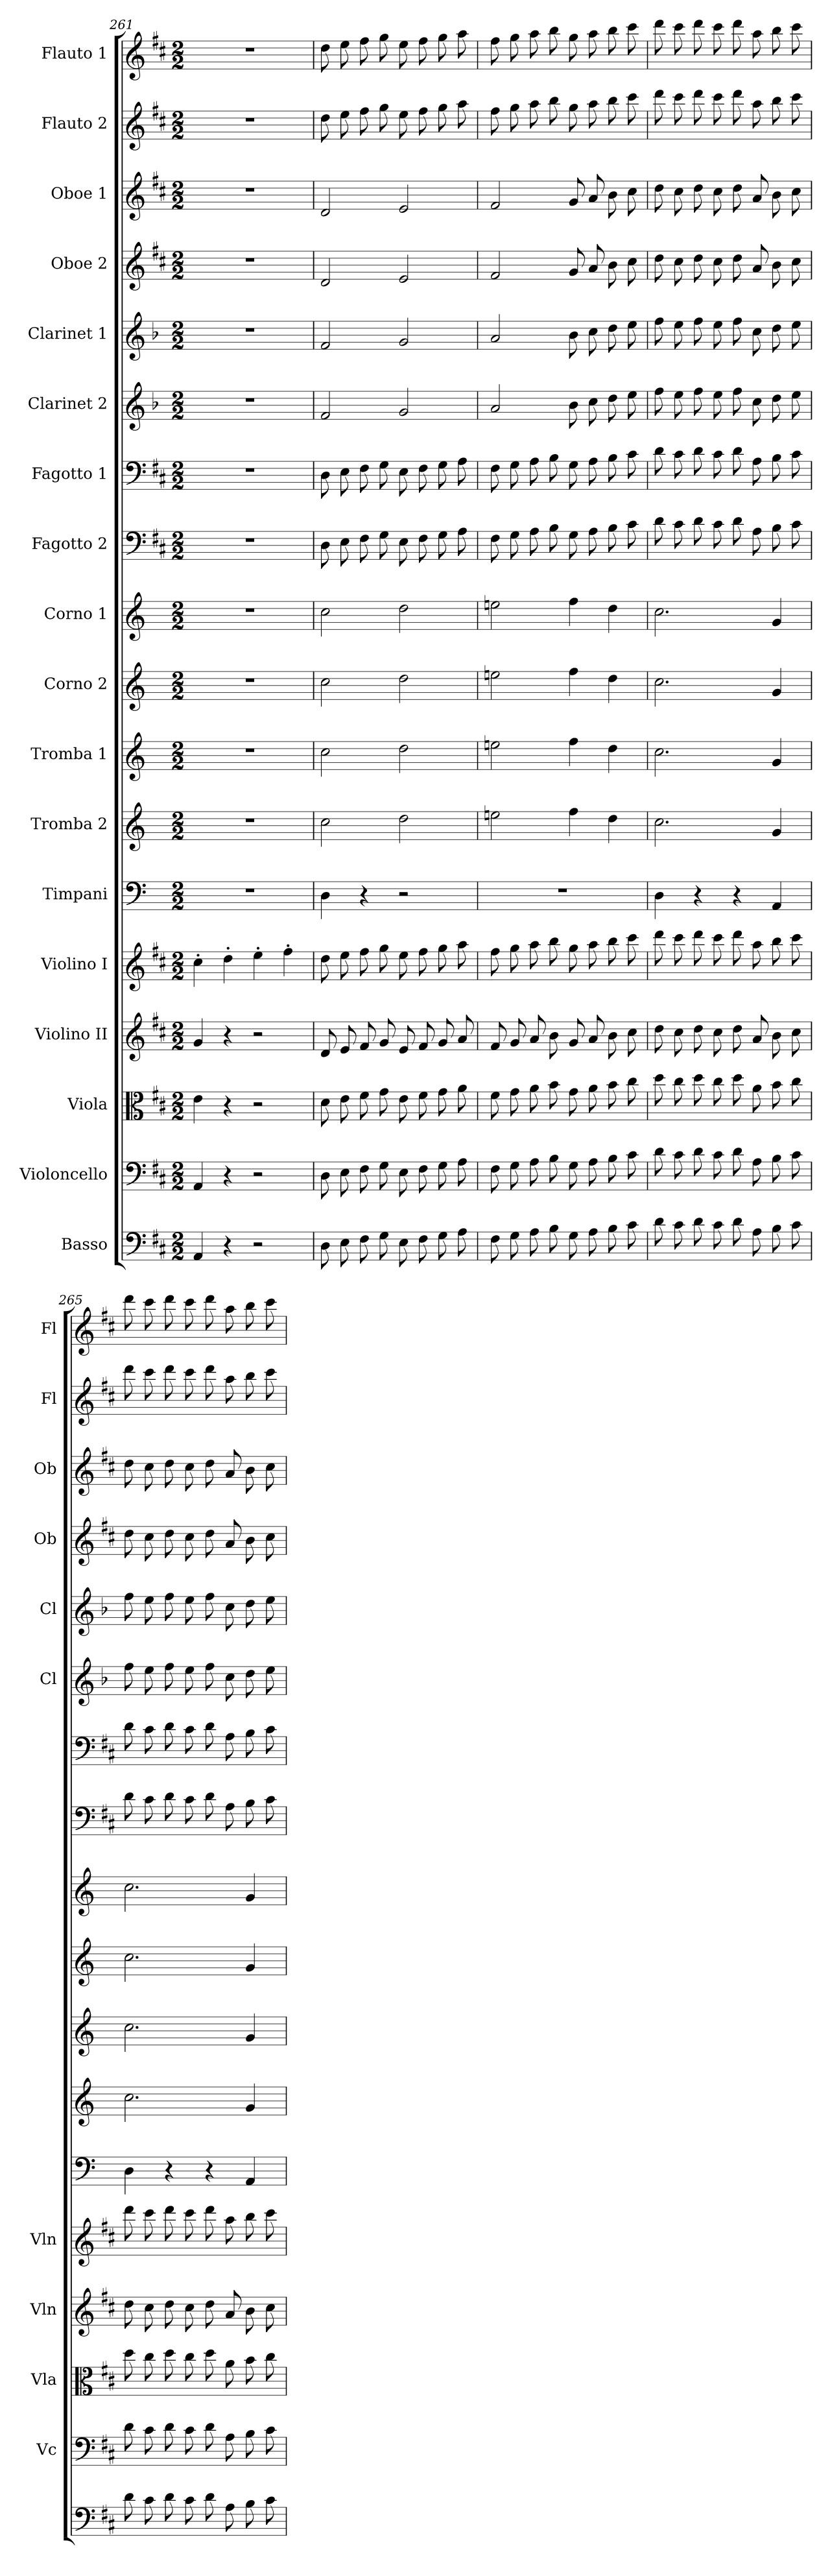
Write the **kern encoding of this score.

**kern	**kern	**kern	**kern	**kern	**kern	**kern	**kern	**kern	**kern	**kern	**kern	**kern	**kern	**kern	**kern	**kern	**kern
*part18	*part17	*part16	*part15	*part14	*part13	*part12	*part11	*part10	*part9	*part8	*part7	*part6	*part5	*part4	*part3	*part2	*part1
*staff18	*staff17	*staff16	*staff15	*staff14	*staff13	*staff12	*staff11	*staff10	*staff9	*staff8	*staff7	*staff6	*staff5	*staff4	*staff3	*staff2	*staff1
*I"Basso	*I"Violoncello	*I"Viola	*I"Violino II	*I"Violino I	*I"Timpani	*I"Tromba 2	*I"Tromba 1	*I"Corno 2	*I"Corno 1	*I"Fagotto 2	*I"Fagotto 1	*I"Clarinet 2	*I"Clarinet 1	*I"Oboe 2	*I"Oboe 1	*I"Flauto 2	*I"Flauto 1
*	*I'Vc	*I'Vla	*I'Vln	*I'Vln	*	*	*	*	*	*	*	*I'Cl	*I'Cl	*I'Ob	*I'Ob	*I'Fl	*I'Fl
*clefF4	*clefF4	*clefC3	*clefG2	*clefG2	*clefF4	*clefG2	*clefG2	*clefG2	*clefG2	*clefF4	*clefF4	*clefG2	*clefG2	*clefG2	*clefG2	*clefG2	*clefG2
*ITrd7c12	*	*	*	*	*	*ITrd-1c-2	*ITrd-1c-2	*ITrd6c10	*ITrd6c10	*	*	*ITrd2c3	*ITrd2c3	*	*	*	*
*k[f#c#]	*k[f#c#]	*k[f#c#]	*k[f#c#]	*k[f#c#]	*	*	*	*	*	*k[f#c#]	*k[f#c#]	*k[f#c#]	*k[f#c#]	*k[f#c#]	*k[f#c#]	*k[f#c#]	*k[f#c#]
*M2/2	*M2/2	*M2/2	*M2/2	*M2/2	*M2/2	*M2/2	*M2/2	*M2/2	*M2/2	*M2/2	*M2/2	*M2/2	*M2/2	*M2/2	*M2/2	*M2/2	*M2/2
=261	=261	=261	=261	=261	=261	=261	=261	=261	=261	=261	=261	=261	=261	=261	=261	=261	=261
4AAA	4AA	4e	4g	4cc#'	1r	1r	1r	1r	1r	1r	1r	1r	1r	1r	1r	1r	1r
4r	4r	4r	4r	4dd'	.	.	.	.	.	.	.	.	.	.	.	.	.
2r	2r	2r	2r	4ee'	.	.	.	.	.	.	.	.	.	.	.	.	.
.	.	.	.	4ff#'	.	.	.	.	.	.	.	.	.	.	.	.	.
=262	=262	=262	=262	=262	=262	=262	=262	=262	=262	=262	=262	=262	=262	=262	=262	=262	=262
8DD	8D	8d	8d	8dd	4D	2dd	2dd	2d	2d	8D	8D	2d	2d	2d	2d	8dd	8dd
8EE	8E	8e	8e	8ee	.	.	.	.	.	8E	8E	.	.	.	.	8ee	8ee
8FF#	8F#	8f#	8f#	8ff#	4r	.	.	.	.	8F#	8F#	.	.	.	.	8ff#	8ff#
8GG	8G	8g	8g	8gg	.	.	.	.	.	8G	8G	.	.	.	.	8gg	8gg
8EE	8E	8e	8e	8ee	2r	2ee	2ee	2e	2e	8E	8E	2e	2e	2e	2e	8ee	8ee
8FF#	8F#	8f#	8f#	8ff#	.	.	.	.	.	8F#	8F#	.	.	.	.	8ff#	8ff#
8GG	8G	8g	8g	8gg	.	.	.	.	.	8G	8G	.	.	.	.	8gg	8gg
8AA	8A	8a	8a	8aa	.	.	.	.	.	8A	8A	.	.	.	.	8aa	8aa
=263	=263	=263	=263	=263	=263	=263	=263	=263	=263	=263	=263	=263	=263	=263	=263	=263	=263
8FF#	8F#	8f#	8f#	8ff#	1r	2ff#X	2ff#X	2f#X	2f#X	8F#	8F#	2f#	2f#	2f#	2f#	8ff#	8ff#
8GG	8G	8g	8g	8gg	.	.	.	.	.	8G	8G	.	.	.	.	8gg	8gg
8AA	8A	8a	8a	8aa	.	.	.	.	.	8A	8A	.	.	.	.	8aa	8aa
8BB	8B	8b	8b	8bb	.	.	.	.	.	8B	8B	.	.	.	.	8bb	8bb
8GG	8G	8g	8g	8gg	.	4gg	4gg	4g	4g	8G	8G	8g	8g	8g	8g	8gg	8gg
8AA	8A	8a	8a	8aa	.	.	.	.	.	8A	8A	8a	8a	8a	8a	8aa	8aa
8BB	8B	8b	8b	8bb	.	4ee	4ee	4e	4e	8B	8B	8b	8b	8b	8b	8bb	8bb
8C#	8c#	8cc#	8cc#	8ccc#	.	.	.	.	.	8c#	8c#	8cc#	8cc#	8cc#	8cc#	8ccc#	8ccc#
=264	=264	=264	=264	=264	=264	=264	=264	=264	=264	=264	=264	=264	=264	=264	=264	=264	=264
8D	8d	8dd	8dd	8ddd	4D	2.dd	2.dd	2.d	2.d	8d	8d	8dd	8dd	8dd	8dd	8ddd	8ddd
8C#	8c#	8cc#	8cc#	8ccc#	.	.	.	.	.	8c#	8c#	8cc#	8cc#	8cc#	8cc#	8ccc#	8ccc#
8D	8d	8dd	8dd	8ddd	4r	.	.	.	.	8d	8d	8dd	8dd	8dd	8dd	8ddd	8ddd
8C#	8c#	8cc#	8cc#	8ccc#	.	.	.	.	.	8c#	8c#	8cc#	8cc#	8cc#	8cc#	8ccc#	8ccc#
8D	8d	8dd	8dd	8ddd	4r	.	.	.	.	8d	8d	8dd	8dd	8dd	8dd	8ddd	8ddd
8AA	8A	8a	8a	8aa	.	.	.	.	.	8A	8A	8a	8a	8a	8a	8aa	8aa
8BB	8B	8b	8b	8bb	4AA	4a	4a	4A	4A	8B	8B	8b	8b	8b	8b	8bb	8bb
8C#	8c#	8cc#	8cc#	8ccc#	.	.	.	.	.	8c#	8c#	8cc#	8cc#	8cc#	8cc#	8ccc#	8ccc#
=265	=265	=265	=265	=265	=265	=265	=265	=265	=265	=265	=265	=265	=265	=265	=265	=265	=265
8D	8d	8dd	8dd	8ddd	4D	2.dd	2.dd	2.d	2.d	8d	8d	8dd	8dd	8dd	8dd	8ddd	8ddd
8C#	8c#	8cc#	8cc#	8ccc#	.	.	.	.	.	8c#	8c#	8cc#	8cc#	8cc#	8cc#	8ccc#	8ccc#
8D	8d	8dd	8dd	8ddd	4r	.	.	.	.	8d	8d	8dd	8dd	8dd	8dd	8ddd	8ddd
8C#	8c#	8cc#	8cc#	8ccc#	.	.	.	.	.	8c#	8c#	8cc#	8cc#	8cc#	8cc#	8ccc#	8ccc#
8D	8d	8dd	8dd	8ddd	4r	.	.	.	.	8d	8d	8dd	8dd	8dd	8dd	8ddd	8ddd
8AA	8A	8a	8a	8aa	.	.	.	.	.	8A	8A	8a	8a	8a	8a	8aa	8aa
8BB	8B	8b	8b	8bb	4AA	4a	4a	4A	4A	8B	8B	8b	8b	8b	8b	8bb	8bb
8C#	8c#	8cc#	8cc#	8ccc#	.	.	.	.	.	8c#	8c#	8cc#	8cc#	8cc#	8cc#	8ccc#	8ccc#
=	=	=	=	=	=	=	=	=	=	=	=	=	=	=	=	=	=
*-	*-	*-	*-	*-	*-	*-	*-	*-	*-	*-	*-	*-	*-	*-	*-	*-	*-
